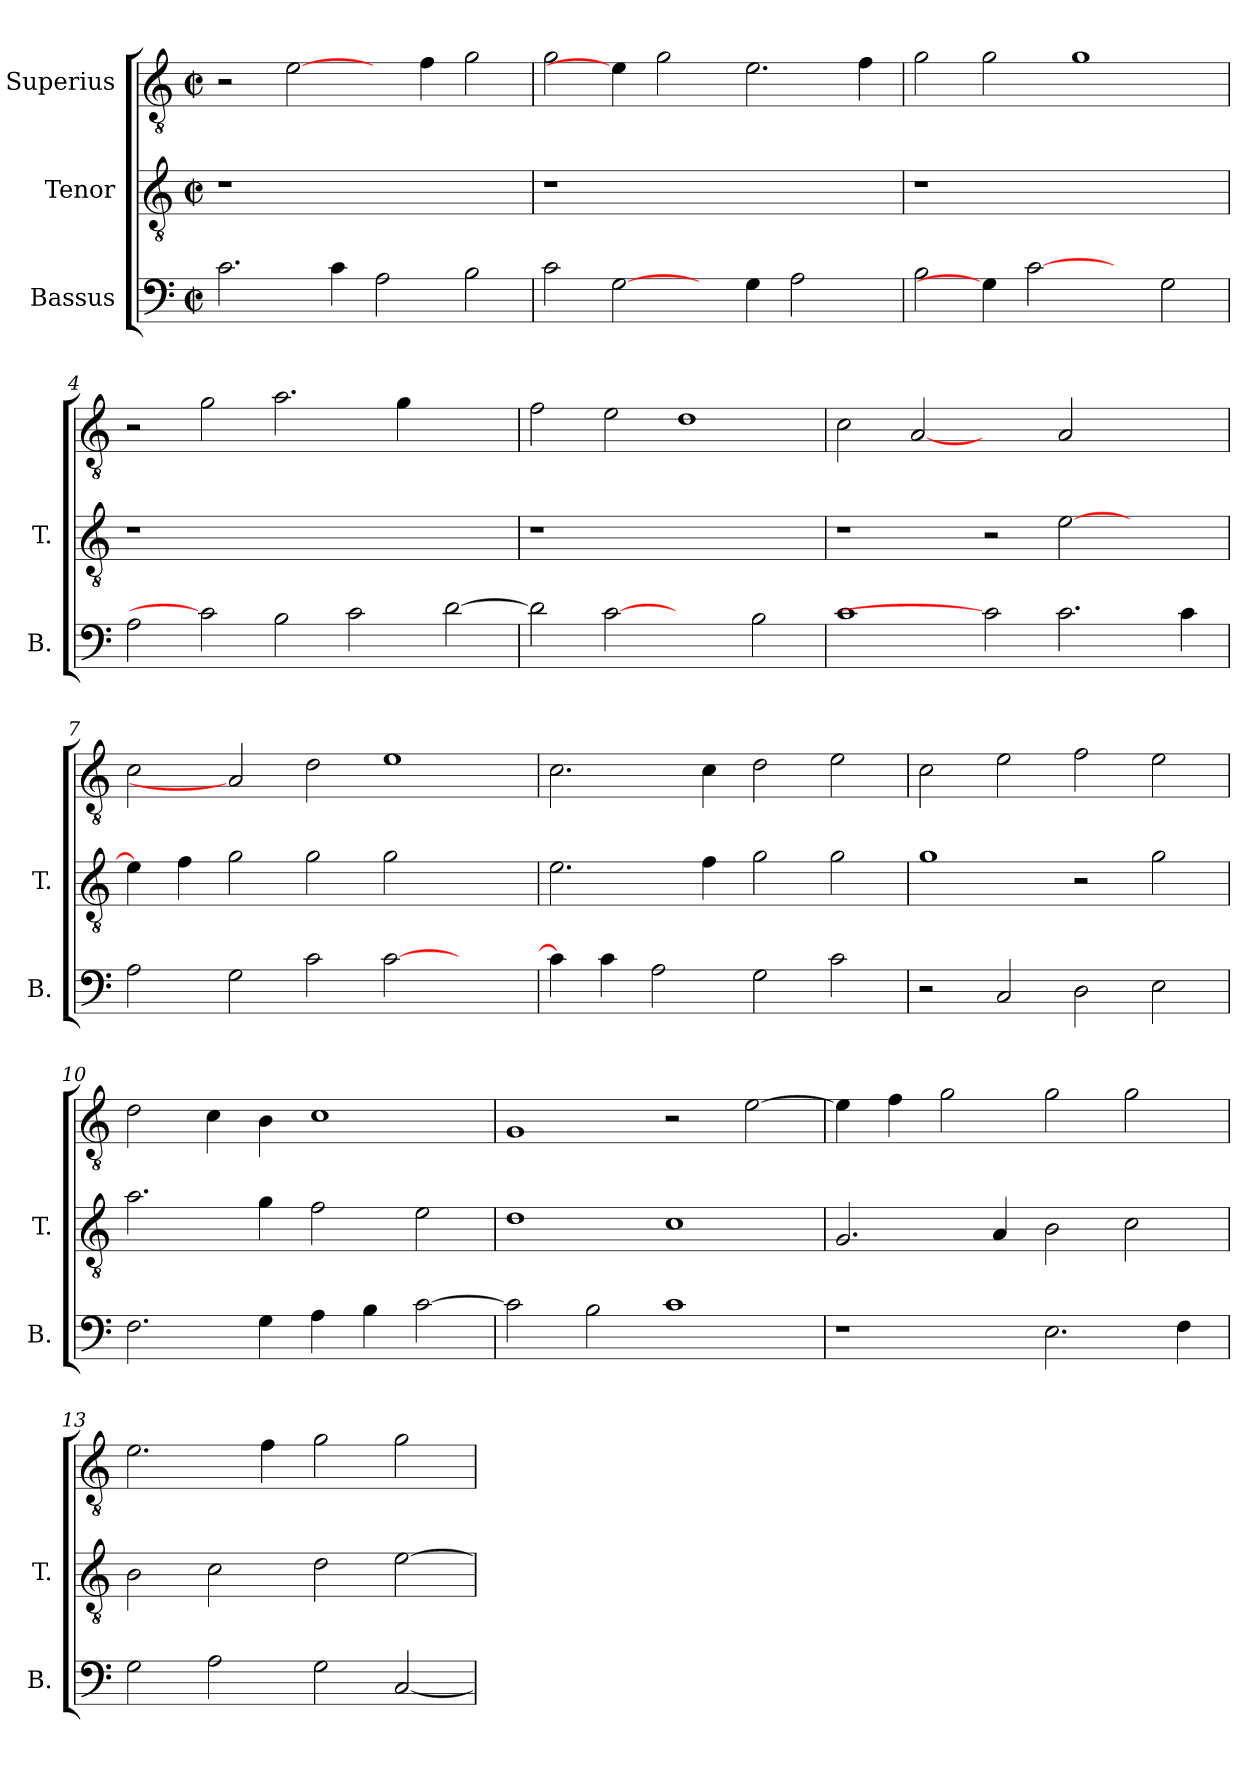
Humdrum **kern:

**kern	**kern	**kern
*part3	*part2	*part1
*staff3	*staff2	*staff1
*I"Bassus	*I"Tenor	*I"Superius
*I'B.	*I'T.	*
!!LO:PB:g=z
*clefF4	*clefGv2	*clefGv2
*	*ITrd7c12	*ITrd7c12
*k[]	*k[]	*k[]
*C:	*C:	*C:
*M2/2	*M2/2	*M2/2
*met(c|)	*met(c|)	*met(c|)
=1	=1	=1
!	!LO:N:vis=1	!
2.ci\	1r	2r
.	.	[2Ei\
4ci\	.	.
2Ai\	1ryy	4ryy
.	.	4Fi\
2Bi\	.	2Gi\
=2	=2	=2
!	!LO:N:vis=1	!
2ci\	1r	2Gi\
[2Gi\	.	4Ei\]
.	.	2Gi\
4ryy	1ryy	.
4Gi\	.	2.Ei\
2Ai\	.	.
4ryy	4ryy	4Fi\
=3	=3	=3
!	!LO:N:vis=1	!
2Bi\	1r	2Gi\
4Gi\]	.	2Gi\
[2ci	.	.
.	1ryy	1Gi
4ryy	.	.
2Gi\	.	.
=4	=4	=4
!	!LO:N:vis=1	!
2Ai\	1r	2r
2ci]	.	2Gi\
2Bi\	1.ryy	2.Ai\
2ci\	.	.
.	.	4Gi\
[>2di\	.	2ryy
!!LO:LB:g=z
=5	=5	=5
!	!LO:N:vis=1	!
2di\]	1r	2Fi\
[2ci	.	2Ei\
2ryy	1ryy	1Di
2Bi\	.	.
=6	=6	=6
1ci	1r	2Ci\
.	.	[2AAi
2ci]	2r	2ryy
2.ci\	[>2Ei\	2AAi/
.	2ryy	2ryy
4ci\	.	.
=7	=7	=7
2Ai\	4Ei\]	2Ci\
.	4Fi\	.
2Gi\	2Gi\	2AAi]
2ci\	2Gi\	2Di\
[>2ci\	2Gi\	1Ei
2ryy	2ryy	.
=8	=8	=8
4ci\]	2.Ei\	2.Ci\
4ci\	.	.
2Ai\	.	.
.	4Fi\	4Ci\
2Gi\	2Gi\	2Di\
2ci\	2Gi\	2Ei\
=9	=9	=9
2r	1Gi	2Ci\
2Ci/	.	2Ei\
2Di\	2r	2Fi\
2Ei\	2Gi\	2Ei\
!!LO:LB:g=z
=10	=10	=10
2.Fi\	2.Ai\	2Di\
.	.	4Ci\
4Gi\	4Gi\	4BBi\
4Ai\	2Fi\	1Ci
4Bi\	.	.
[>2ci\	2Ei\	.
=11	=11	=11
2ci\]	1Di	1GGi
2Bi\	.	.
1ci	1Ci	2r
.	.	[>2Ei\
=12	=12	=12
1r	2.GGi/	4Ei\]
.	.	4Fi\
.	.	2Gi\
.	4AAi/	.
2.Ei\	2BBi\	2Gi\
.	2Ci\	2Gi\
4Fi\	.	.
=13	=13	=13
2Gi\	2BBi\	2.Ei\
2Ai\	2Ci\	.
.	.	4Fi\
2Gi\	2Di\	2Gi\
[<2Ci/	[>2Ei\	2Gi\
=	=	=
*-	*-	*-
